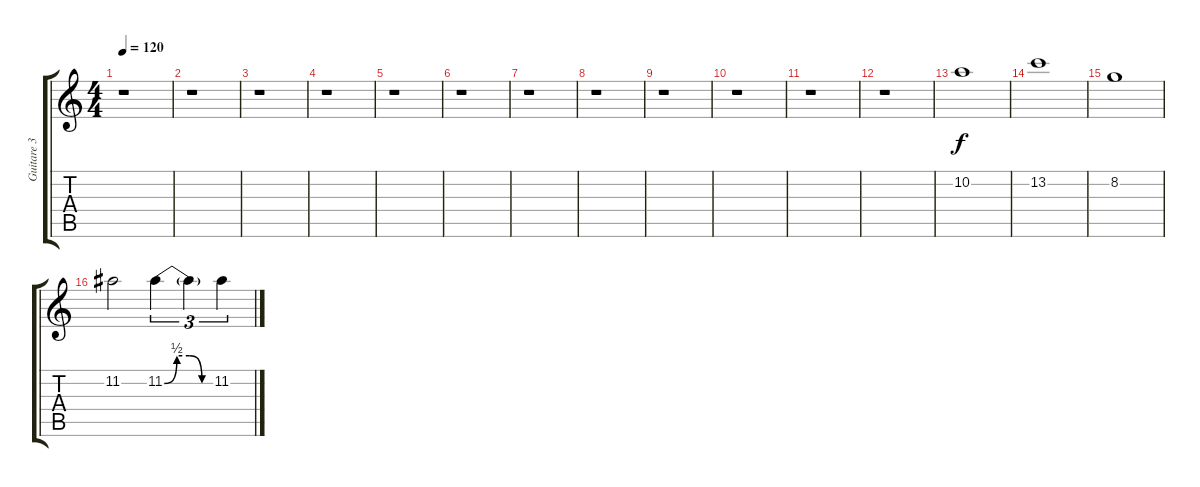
\track ("Guitare 3" "Guitare 3") {instrument distortionguitar}
\staff {score tabs}
\tuning (E4 B3 G3 D3 A2 E2) {hide}
\ts (4 4)
\tempo 120
\clef g2
\ks c
r.1{dy f instrument distortionguitar} |
r.1 |
r.1 |
r.1 |
r.1 |
r.1 |
r.1 |
r.1 |
r.1 |
r.1 |
r.1 |
r.1 |
10.2.1 |
13.2.1 |
8.2.1 |
11.2.2 11.2{be (custom 0 0 15 2 30 2 45 0 60 0)}.4{tu (3 2)} 11.2{t}.4{tu (3 2)} 11.2.4{tu (3 2)}
